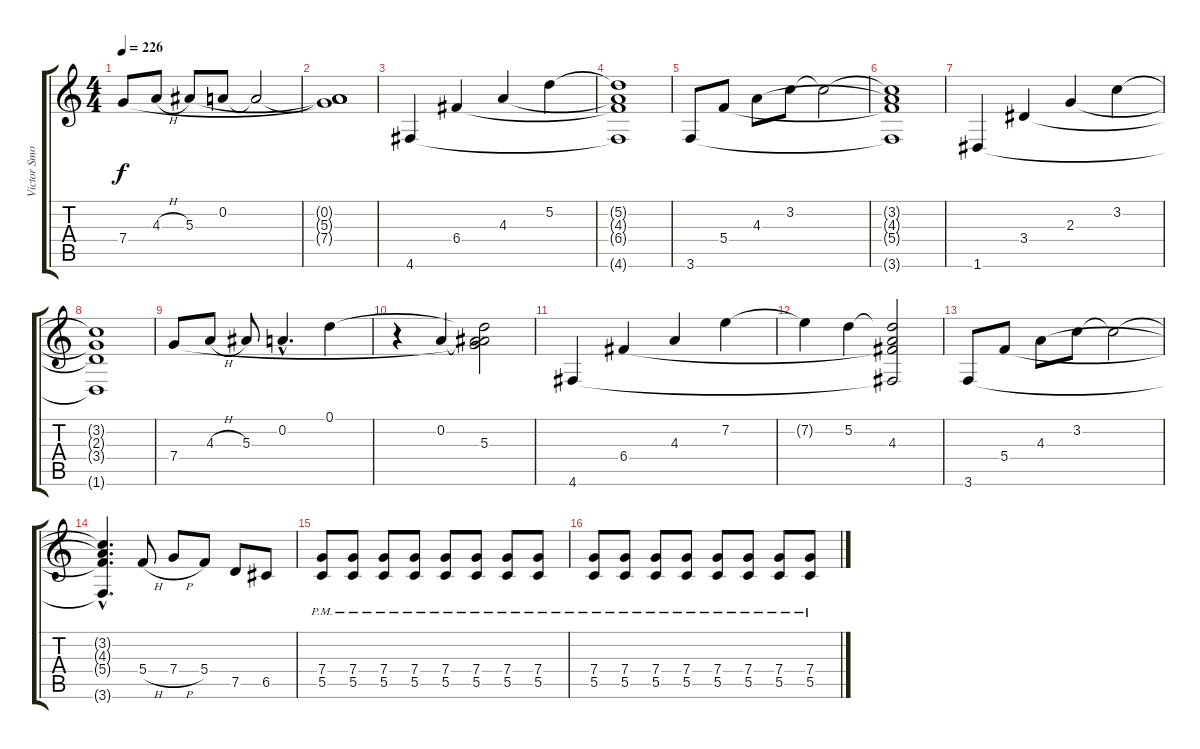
\track ("Victor Smolski" "Victor Smo") {instrument distortionguitar}
\staff {score tabs}
\tuning (D4 A3 F3 C3 G2 D2) {hide}
\ts (4 4)
\tempo 226
\clef g2
\ks c
7.4.8{dy f} 4.3{h}.8 5.3.8 0.2.8 0.2{t}.2 |
(0.2{t} 5.3{t} 7.4{t}).1 |
4.6.4 6.4.4 4.3.4 5.2.4 |
(5.2{t} 4.3{t} 6.4{t} 4.6{t}).1 |
3.6.8 5.4.8 4.3.8 3.2.8 3.2{t}.2 |
(3.2{t} 4.3{t} 5.4{t} 3.6{t}).1 |
1.6.4 3.4.4 2.3.4 3.2.4 |
(3.2{t} 2.3{t} 3.4{t} 1.6{t}).1 |
7.4.8 4.3{h}.8 5.3.8 0.2{hac}.4{d} 0.1.4 |
r.4 0.2.4 (0.1{t} 0.2{t} 5.3 7.4{t}).2 |
4.6.4 6.4.4 4.3.4 7.2.4 |
7.2{t}.4 5.2.4 (5.2{t} 4.3 6.4{t} 4.6{t}).2 |
3.6.8 5.4.8 4.3.8 3.2.8 3.2{t}.2 |
(3.2{hac t} 4.3{hac t} 5.4{hac t} 3.6{hac t}).4{d} 5.4{h}.8 7.4{h}.8 5.4.8 7.5.8 6.5.8 |
(7.4{pm} 5.5{pm}).8 (7.4{pm} 5.5).8 (7.4{pm} 5.5).8 (7.4{pm} 5.5).8 (7.4{pm} 5.5).8 (7.4{pm} 5.5).8 (7.4{pm} 5.5).8 (7.4{pm} 5.5).8 |
(7.4{pm} 5.5).8 (7.4{pm} 5.5).8 (7.4{pm} 5.5).8 (7.4{pm} 5.5).8 (7.4{pm} 5.5).8 (7.4{pm} 5.5).8 (7.4{pm} 5.5).8 (7.4{pm} 5.5).8
